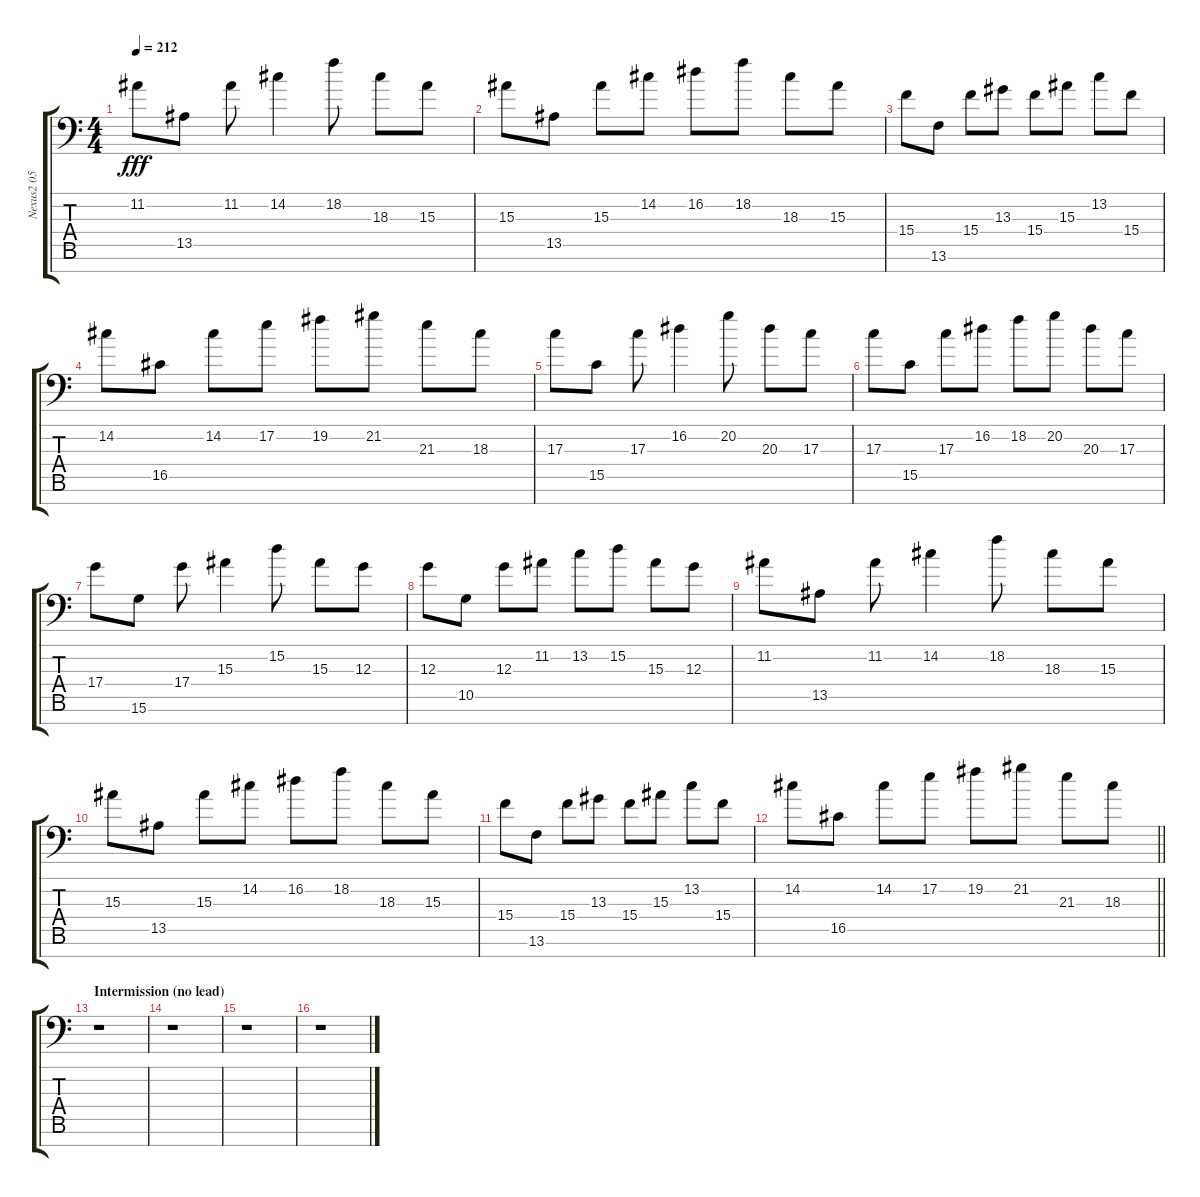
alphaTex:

\track ("Nexus2 05" "Nexus2 05") {instrument lead3calliope}
\staff {score tabs}
\tuning (C8 B3 G3 D3 A2 E2 C-1) {hide}
\ts (4 4)
\tempo 212
\clef f4
\ks c
11.2.8{dy fff} 13.5.8 11.2.8 14.2.4 18.2.8 18.3.8 15.3.8 |
15.3.8 13.5.8 15.3.8 14.2.8 16.2.8 18.2.8 18.3.8 15.3.8 |
15.4.8 13.6.8 15.4.8 13.3.8 15.4.8 15.3.8 13.2.8 15.4.8 |
14.2.8 16.5.8 14.2.8 17.2.8 19.2.8 21.2.8 21.3.8 18.3.8 |
17.3.8 15.5.8 17.3.8 16.2.4 20.2.8 20.3.8 17.3.8 |
17.3.8 15.5.8 17.3.8 16.2.8 18.2.8 20.2.8 20.3.8 17.3.8 |
17.4.8 15.6.8 17.4.8 15.3.4 15.2.8 15.3.8 12.3.8 |
12.3.8 10.5.8 12.3.8 11.2.8 13.2.8 15.2.8 15.3.8 12.3.8 |
11.2.8 13.5.8 11.2.8 14.2.4 18.2.8 18.3.8 15.3.8 |
15.3.8 13.5.8 15.3.8 14.2.8 16.2.8 18.2.8 18.3.8 15.3.8 |
15.4.8 13.6.8 15.4.8 13.3.8 15.4.8 15.3.8 13.2.8 15.4.8 |
\barLineRight lightlight
14.2.8 16.5.8 14.2.8 17.2.8 19.2.8 21.2.8 21.3.8 18.3.8 |
\section ("" "Intermission (no lead)")
r.1 |
r.1 |
r.1 |
r.1
